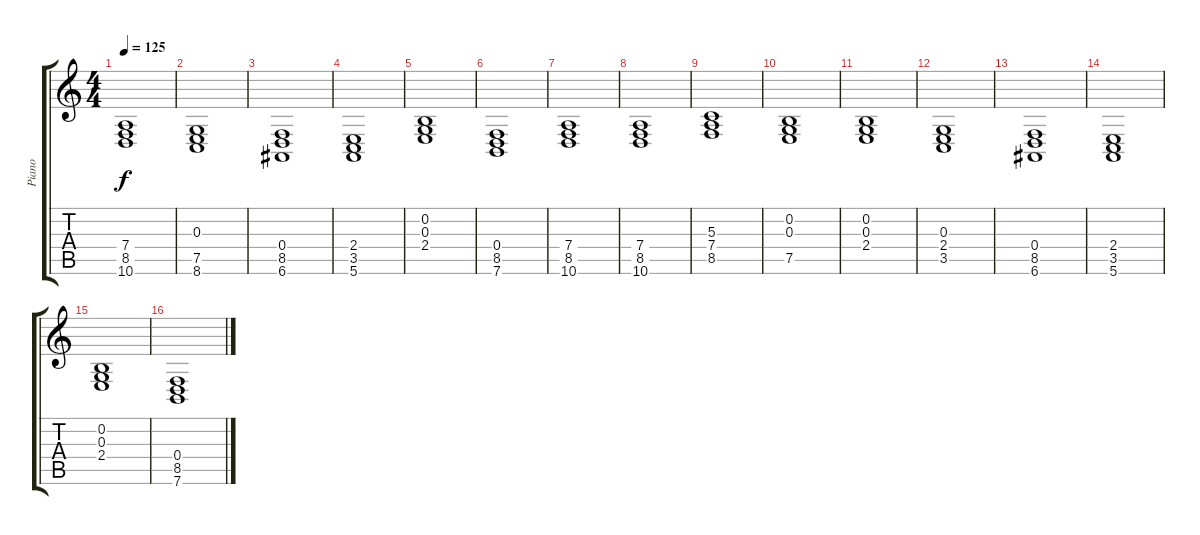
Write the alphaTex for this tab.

\track ("Piano" "Piano") {instrument acousticgrandpiano}
\staff {score tabs}
\tuning (E4 B3 G3 D3 A2 E2) {hide}
\ts (4 4)
\tempo 125
\clef g2
\ks c
(7.4 8.5 10.6).1{dy f} |
(0.3 7.5 8.6).1 |
(0.4 8.5 6.6).1 |
(2.4 3.5 5.6).1 |
(0.2 0.3 2.4).1 |
(0.4 8.5 7.6).1 |
(7.4 8.5 10.6).1 |
(7.4 8.5 10.6).1 |
(5.3 7.4 8.5).1 |
(0.2 0.3 7.5).1 |
(0.2 0.3 2.4).1 |
(0.3 2.4 3.5).1 |
(0.4 8.5 6.6).1 |
(2.4 3.5 5.6).1 |
(0.2 0.3 2.4).1 |
(0.4 8.5 7.6).1
